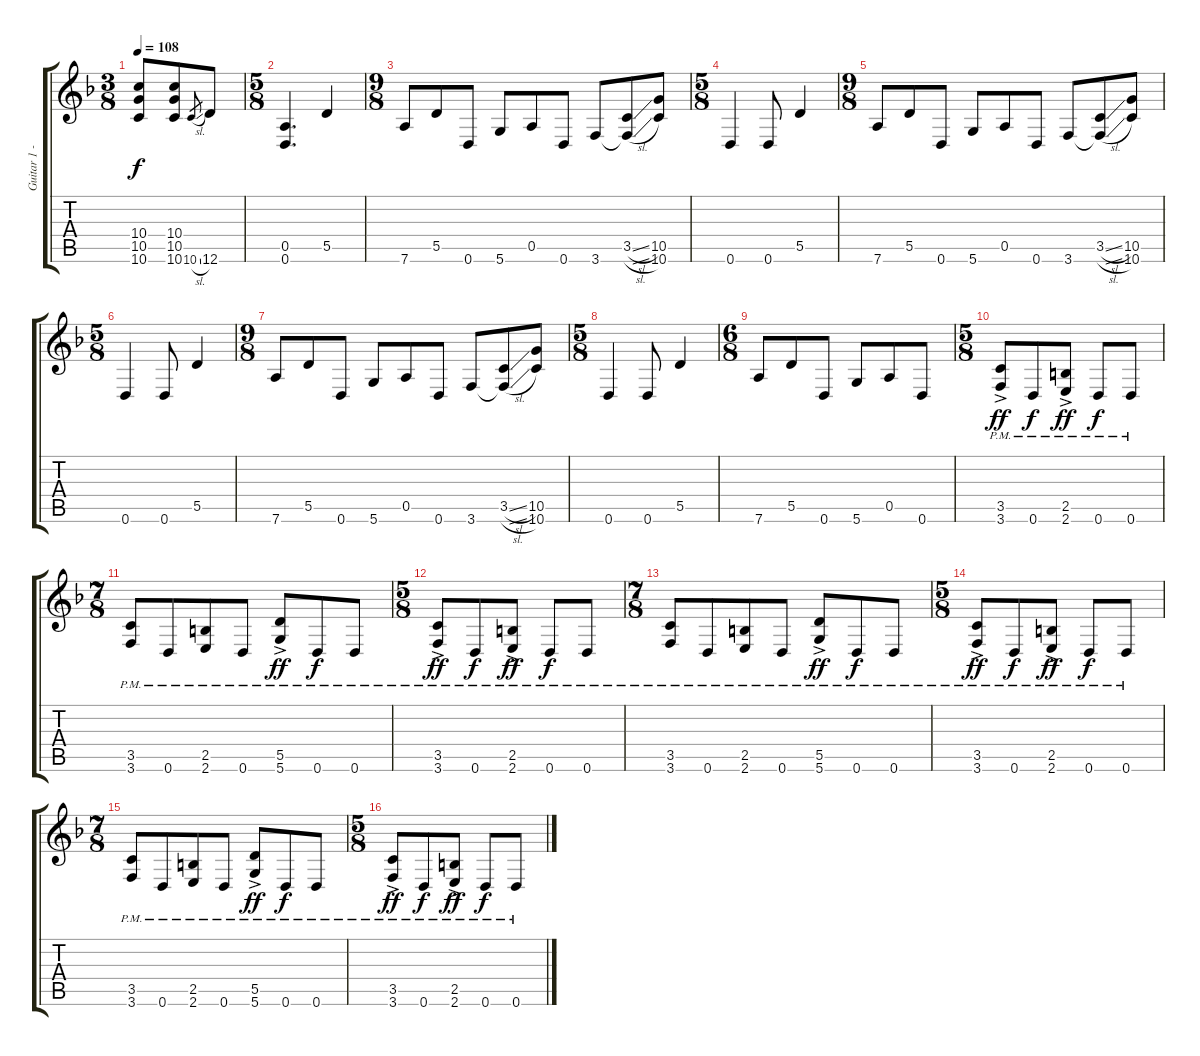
\track ("Guitar 1 - hidden" "Guitar 1 -") {instrument overdrivenguitar}
\staff {score tabs}
\tuning (E4 B3 G3 D3 A2 D2) {hide}
\ts (3 8)
\tempo 108
\clef g2
\ks dminor
(10.4 10.5 10.6).8{dy f} (10.4 10.5 10.6).8 10.6{sl}.8{gr} 12.6.8 |
\ts (5 8)
(0.5 0.6).4{d} 5.5.4 |
\ts (9 8)
7.6.8 5.5.8 0.6.8 5.6.8 0.5.8 0.6.8 3.6.8 (3.5{sl} 3.6{sl t}).8 (10.5 10.6).8 |
\ts (5 8)
0.6.4 0.6.8 5.5.4 |
\ts (9 8)
7.6.8 5.5.8 0.6.8 5.6.8 0.5.8 0.6.8 3.6.8 (3.5{sl} 3.6{sl t}).8 (10.5 10.6).8 |
\ts (5 8)
0.6.4 0.6.8 5.5.4 |
\ts (9 8)
7.6.8 5.5.8 0.6.8 5.6.8 0.5.8 0.6.8 3.6.8 (3.5{sl} 3.6{sl t}).8 (10.5 10.6).8 |
\ts (5 8)
0.6.4 0.6.8 5.5.4 |
\ts (6 8)
7.6.8 5.5.8 0.6.8 5.6.8 0.5.8 0.6.8 |
\ts (5 8)
(3.5{ac pm} 3.6{ac pm}).8{dy ff} 0.6{pm}.8{dy f} (2.5{ac pm} 2.6{ac pm}).8{dy ff} 0.6{pm}.8{dy f} 0.6{pm}.8 |
\ts (7 8)
(3.5{pm} 3.6{pm}).8 0.6{pm}.8 (2.5{pm} 2.6{pm}).8 0.6{pm}.8 (5.5{ac pm} 5.6{ac pm}).8{dy ff} 0.6{pm}.8{dy f} 0.6{pm}.8 |
\ts (5 8)
(3.5{ac pm} 3.6{ac pm}).8{dy ff} 0.6{pm}.8{dy f} (2.5{ac pm} 2.6{ac pm}).8{dy ff} 0.6{pm}.8{dy f} 0.6{pm}.8 |
\ts (7 8)
(3.5{pm} 3.6{pm}).8 0.6{pm}.8 (2.5{pm} 2.6{pm}).8 0.6{pm}.8 (5.5{ac pm} 5.6{ac pm}).8{dy ff} 0.6{pm}.8{dy f} 0.6{pm}.8 |
\ts (5 8)
(3.5{ac pm} 3.6{ac pm}).8{dy ff} 0.6{pm}.8{dy f} (2.5{ac pm} 2.6{ac pm}).8{dy ff} 0.6{pm}.8{dy f} 0.6{pm}.8 |
\ts (7 8)
(3.5{pm} 3.6{pm}).8 0.6{pm}.8 (2.5{pm} 2.6{pm}).8 0.6{pm}.8 (5.5{ac pm} 5.6{ac pm}).8{dy ff} 0.6{pm}.8{dy f} 0.6{pm}.8 |
\ts (5 8)
(3.5{ac pm} 3.6{ac pm}).8{dy ff} 0.6{pm}.8{dy f} (2.5{ac pm} 2.6{ac pm}).8{dy ff} 0.6{pm}.8{dy f} 0.6{pm}.8
